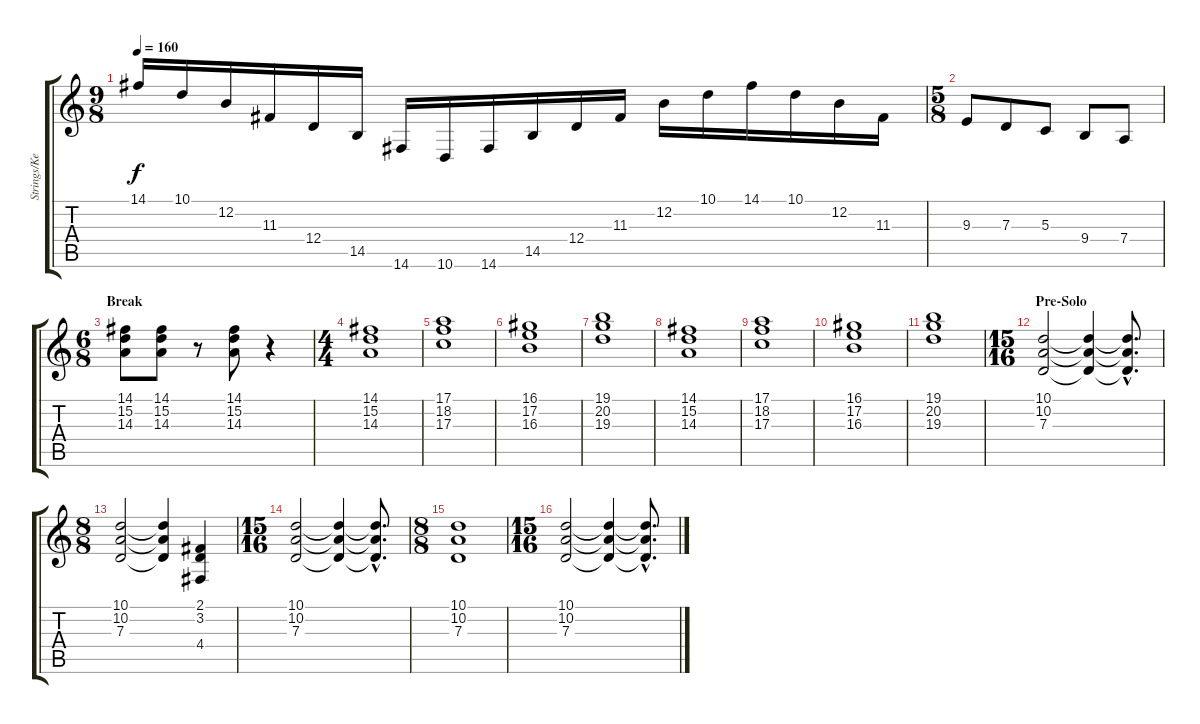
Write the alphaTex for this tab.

\track ("Strings/Keyboards" "Strings/Ke") {instrument stringensemble1}
\staff {score tabs}
\tuning (E4 B3 G3 D3 A2 E2) {hide}
\ts (9 8)
\tempo 160
\clef g2
\ks c
14.1.16{dy f} 10.1.16 12.2.16 11.3.16 12.4.16 14.5.16 14.6.16 10.6.16 14.6.16 14.5.16 12.4.16 11.3.16 12.2.16 10.1.16 14.1.16 10.1.16 12.2.16 11.3.16 |
\ts (5 8)
9.3.8 7.3.8 5.3.8 9.4.8 7.4.8 |
\ts (6 8)
\section ("" "Break")
(14.1 15.2 14.3).8{balance 8 instrument stringensemble1} (14.1 15.2 14.3).8 r.8 (14.1 15.2 14.3).8 r.4 |
\ts (4 4)
(14.1 15.2 14.3).1{volume 11 instrument stringensemble1} |
(17.1 18.2 17.3).1 |
(16.1 17.2 16.3).1 |
(19.1 20.2 19.3).1 |
(14.1 15.2 14.3).1{volume 11 instrument stringensemble1} |
(17.1 18.2 17.3).1 |
(16.1 17.2 16.3).1 |
(19.1 20.2 19.3).1 |
\ts (15 16)
\section ("" "Pre-Solo")
(10.1 10.2 7.3).2 (10.1{t} 10.2{t} 7.3{t}).4 (10.1{hac t} 10.2{hac t} 7.3{hac t}).8{d} |
\ts (8 8)
(10.1 10.2 7.3).2 (10.1{t} 10.2{t} 7.3{t}).4 (2.1 3.2 4.4).4 |
\ts (15 16)
(10.1 10.2 7.3).2 (10.1{t} 10.2{t} 7.3{t}).4 (10.1{hac t} 10.2{hac t} 7.3{hac t}).8{d} |
\ts (8 8)
(10.1 10.2 7.3).1 |
\ts (15 16)
(10.1 10.2 7.3).2 (10.1{t} 10.2{t} 7.3{t}).4 (10.1{hac t} 10.2{hac t} 7.3{hac t}).8{d}
